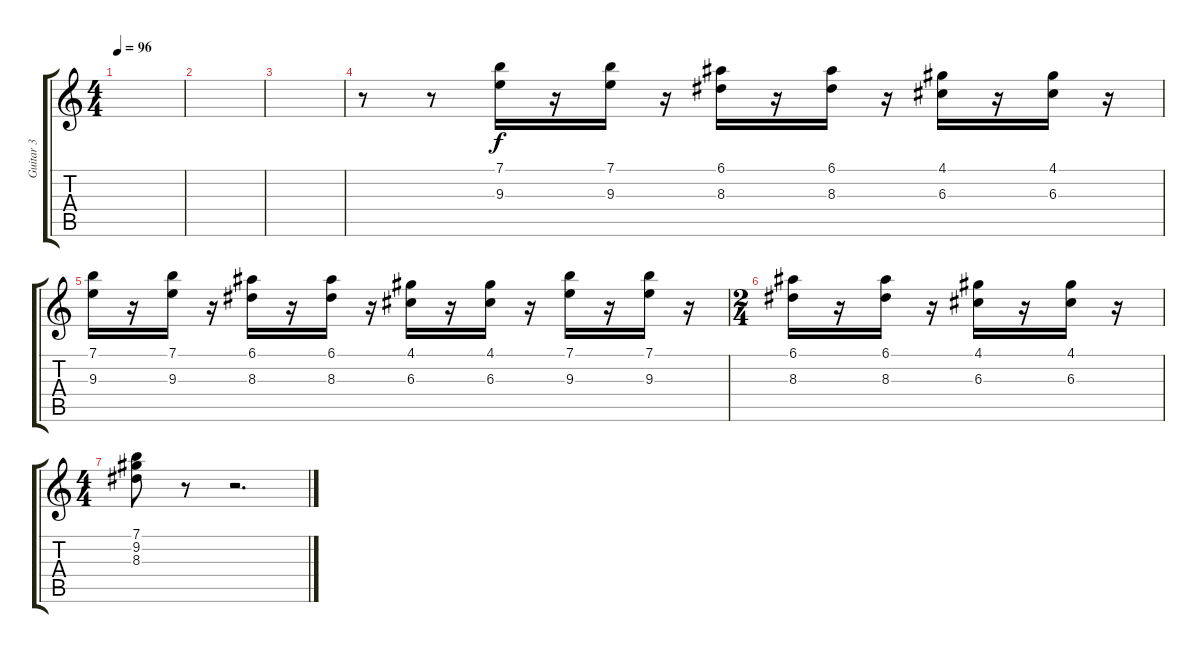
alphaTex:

\track ("Guitar 3" "Guitar 3") {instrument overdrivenguitar}
\staff {score tabs}
\tuning (E4 B3 G3 D3 A2 E2) {hide}
\ts (4 4)
\tempo 96
\clef g2
\ks c
|
|
|
r.8 r.8 (7.1 9.3).16{volume 9} r.16 (7.1 9.3).16 r.16 (6.1 8.3).16 r.16 (6.1 8.3).16 r.16 (4.1 6.3).16 r.16 (4.1 6.3).16 r.16 |
(7.1 9.3).16{volume 9} r.16 (7.1 9.3).16 r.16 (6.1 8.3).16 r.16 (6.1 8.3).16 r.16 (4.1 6.3).16 r.16 (4.1 6.3).16 r.16 (7.1 9.3).16 r.16 (7.1 9.3).16 r.16 |
\ts (2 4)
(6.1 8.3).16 r.16 (6.1 8.3).16 r.16 (4.1 6.3).16 r.16 (4.1 6.3).16 r.16 |
\ts (4 4)
(7.1 9.2 8.3).8 r.8 r.2{d}
